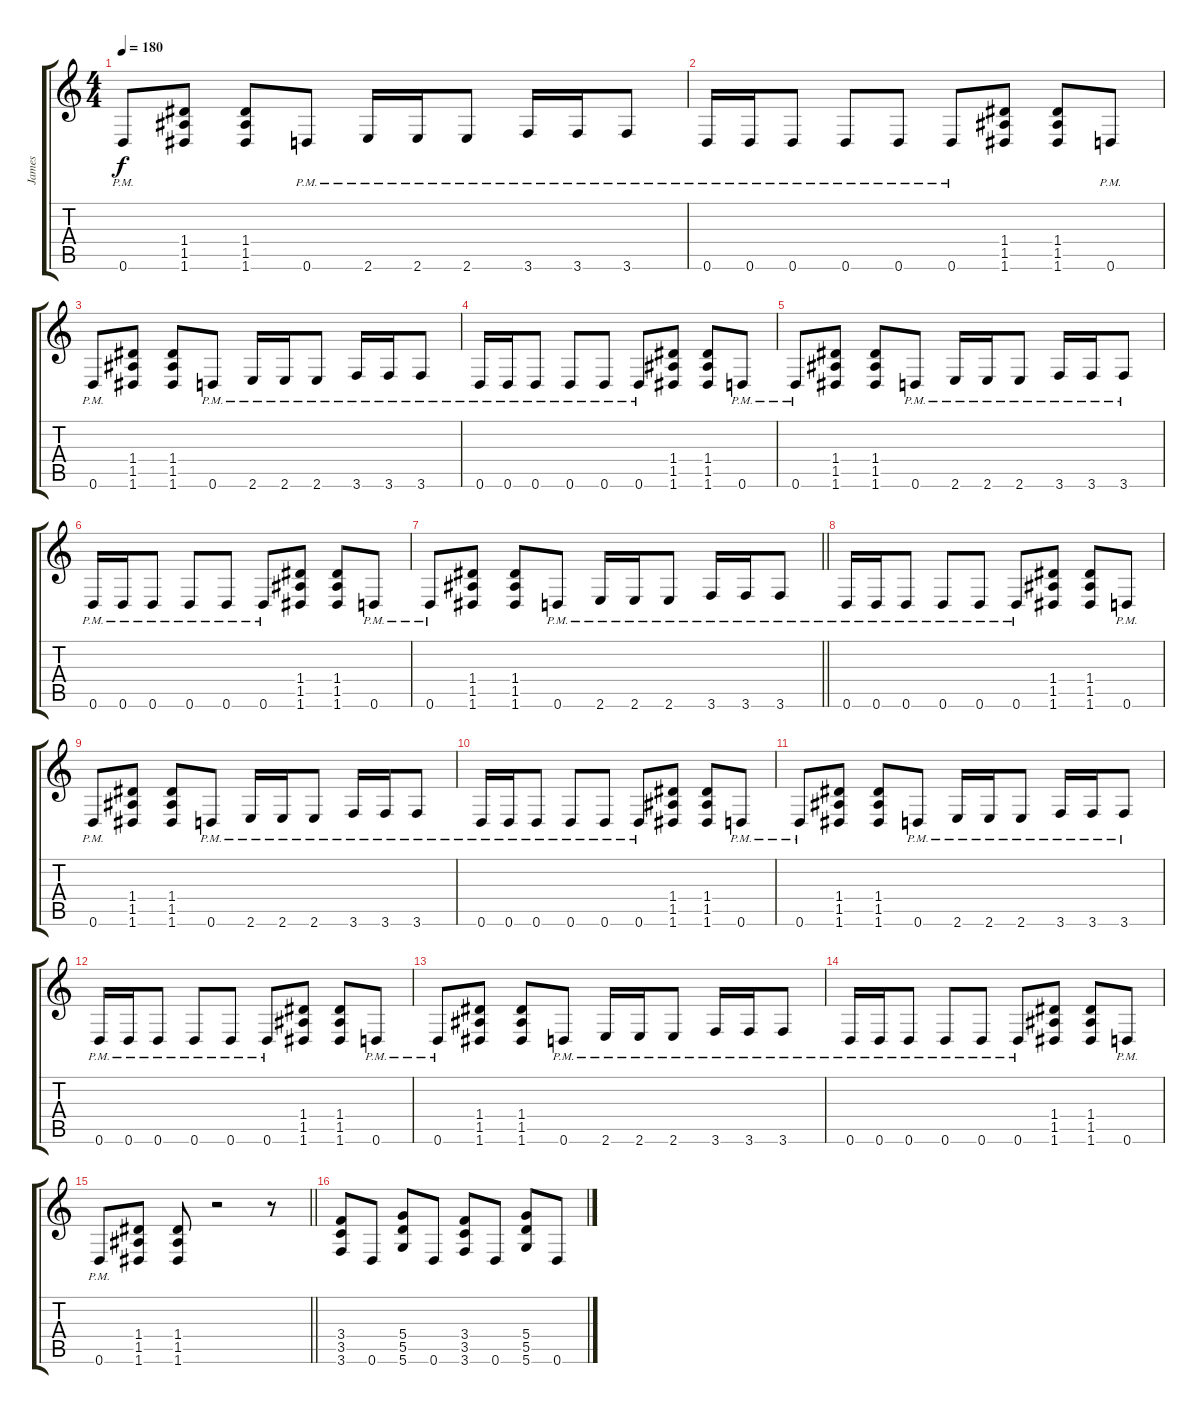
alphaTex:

\track ("James" "James") {instrument distortionguitar}
\staff {score tabs}
\tuning (E4 B3 G3 D3 A2 D2) {hide}
\ts (4 4)
\tempo 180
\clef g2
\ks c
0.6{pm}.8{dy f} (1.4 1.5 1.6).8 (1.4 1.5 1.6).8 0.6{pm}.8 2.6{pm}.16 2.6{pm}.16 2.6{pm}.8 3.6{pm}.16 3.6{pm}.16 3.6{pm}.8 |
0.6{pm}.16 0.6{pm}.16 0.6{pm}.8 0.6{pm}.8 0.6{pm}.8 0.6{pm}.8 (1.4 1.5 1.6).8 (1.4 1.5 1.6).8 0.6{pm}.8 |
0.6{pm}.8 (1.4 1.5 1.6).8 (1.4 1.5 1.6).8 0.6{pm}.8 2.6{pm}.16 2.6{pm}.16 2.6{pm}.8 3.6{pm}.16 3.6{pm}.16 3.6{pm}.8 |
0.6{pm}.16 0.6{pm}.16 0.6{pm}.8 0.6{pm}.8 0.6{pm}.8 0.6{pm}.8 (1.4 1.5 1.6).8 (1.4 1.5 1.6).8 0.6{pm}.8 |
0.6{pm}.8 (1.4 1.5 1.6).8 (1.4 1.5 1.6).8 0.6{pm}.8 2.6{pm}.16 2.6{pm}.16 2.6{pm}.8 3.6{pm}.16 3.6{pm}.16 3.6{pm}.8 |
0.6{pm}.16 0.6{pm}.16 0.6{pm}.8 0.6{pm}.8 0.6{pm}.8 0.6{pm}.8 (1.4 1.5 1.6).8 (1.4 1.5 1.6).8 0.6{pm}.8 |
\barLineRight lightlight
0.6{pm}.8 (1.4 1.5 1.6).8 (1.4 1.5 1.6).8 0.6{pm}.8 2.6{pm}.16 2.6{pm}.16 2.6{pm}.8 3.6{pm}.16 3.6{pm}.16 3.6{pm}.8 |
\section ("" "")
0.6{pm}.16 0.6{pm}.16 0.6{pm}.8 0.6{pm}.8 0.6{pm}.8 0.6{pm}.8 (1.4 1.5 1.6).8 (1.4 1.5 1.6).8 0.6{pm}.8 |
0.6{pm}.8 (1.4 1.5 1.6).8 (1.4 1.5 1.6).8 0.6{pm}.8 2.6{pm}.16 2.6{pm}.16 2.6{pm}.8 3.6{pm}.16 3.6{pm}.16 3.6{pm}.8 |
0.6{pm}.16 0.6{pm}.16 0.6{pm}.8 0.6{pm}.8 0.6{pm}.8 0.6{pm}.8 (1.4 1.5 1.6).8 (1.4 1.5 1.6).8 0.6{pm}.8 |
0.6{pm}.8 (1.4 1.5 1.6).8 (1.4 1.5 1.6).8 0.6{pm}.8 2.6{pm}.16 2.6{pm}.16 2.6{pm}.8 3.6{pm}.16 3.6{pm}.16 3.6{pm}.8 |
0.6{pm}.16 0.6{pm}.16 0.6{pm}.8 0.6{pm}.8 0.6{pm}.8 0.6{pm}.8 (1.4 1.5 1.6).8 (1.4 1.5 1.6).8 0.6{pm}.8 |
0.6{pm}.8 (1.4 1.5 1.6).8 (1.4 1.5 1.6).8 0.6{pm}.8 2.6{pm}.16 2.6{pm}.16 2.6{pm}.8 3.6{pm}.16 3.6{pm}.16 3.6{pm}.8 |
0.6{pm}.16 0.6{pm}.16 0.6{pm}.8 0.6{pm}.8 0.6{pm}.8 0.6{pm}.8 (1.4 1.5 1.6).8 (1.4 1.5 1.6).8 0.6{pm}.8 |
\barLineRight lightlight
0.6{pm}.8 (1.4 1.5 1.6).8 (1.4 1.5 1.6).8 r.2 r.8 |
\section ("" "")
(3.4 3.5 3.6).8 0.6.8 (5.4 5.5 5.6).8 0.6.8 (3.4 3.5 3.6).8 0.6.8 (5.4 5.5 5.6).8 0.6.8
